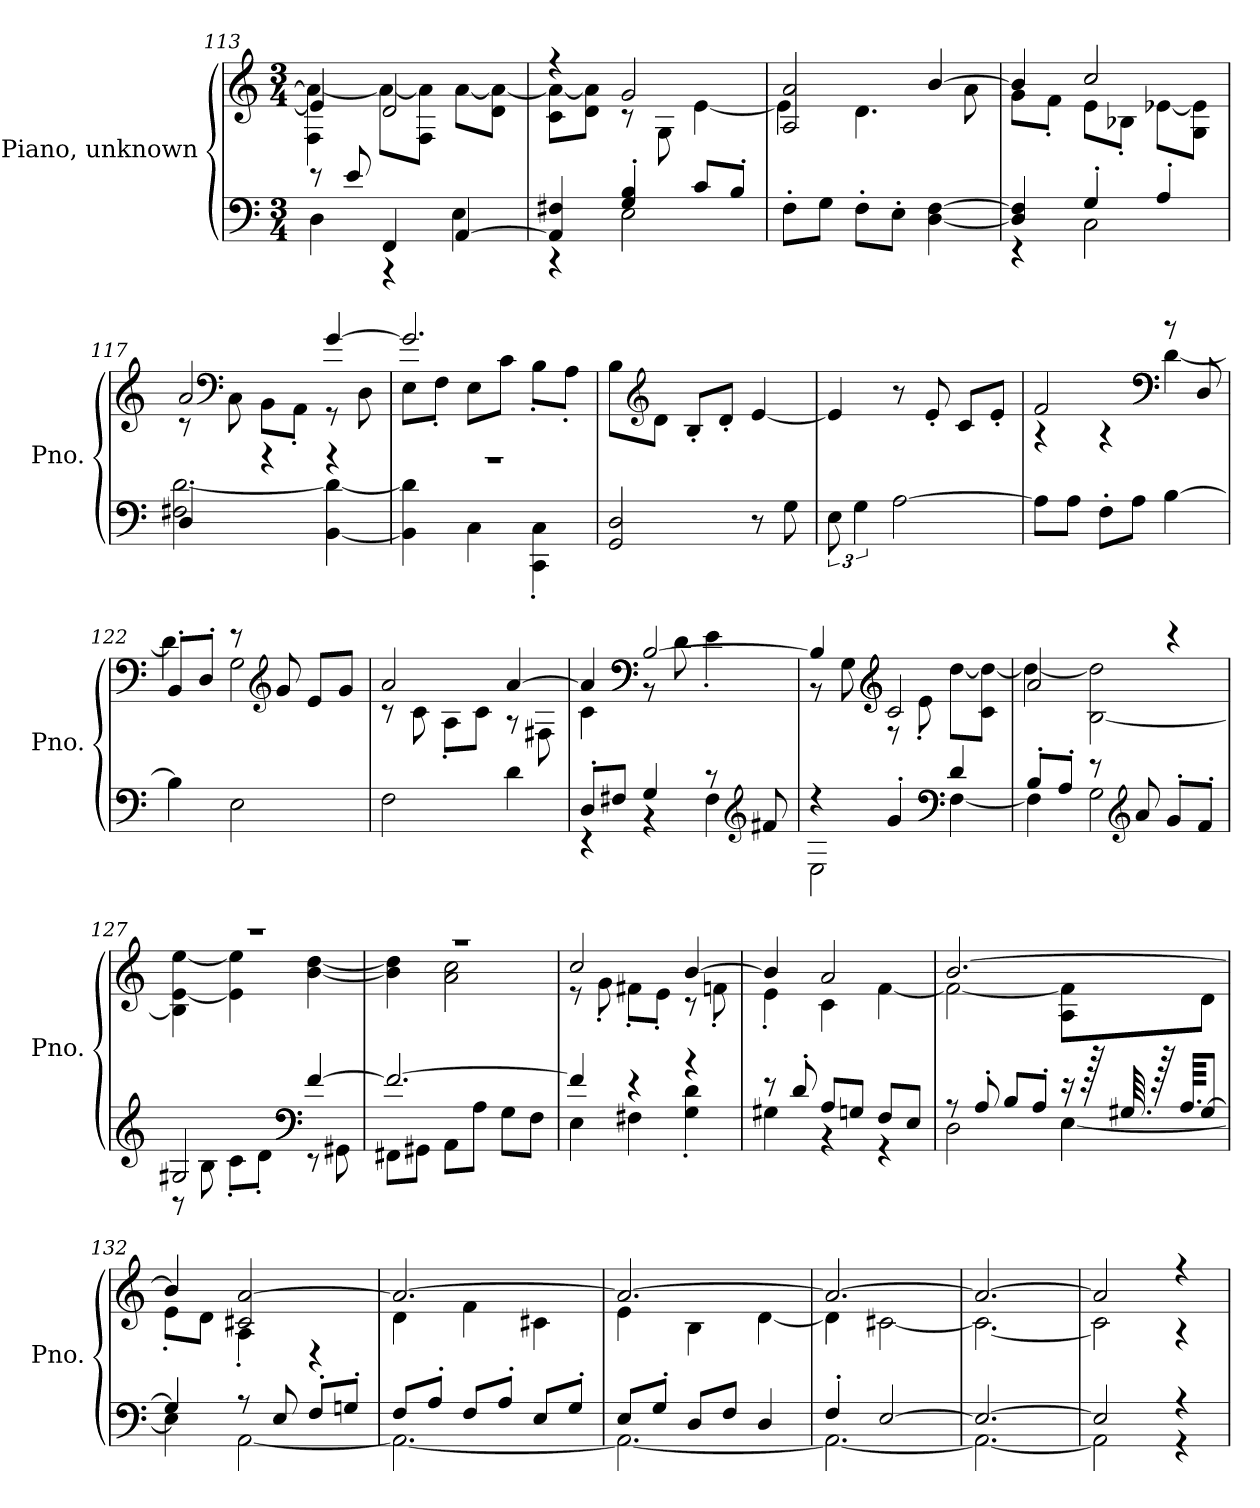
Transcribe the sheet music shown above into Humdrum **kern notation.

**kern	**kern
*part1	*part1
*staff2	*staff1
*I"Piano, unknown	*
*I'Pno.	*
*clefF4	*clefG2
*k[]	*k[]
*M3/4	*M3/4
=113	=113
*^	*^
8r	4D\	4e/]	4F\ 4a\_
8e/	.	.	.
4FF/	4r	2d/	8a\L_
.	.	.	8F\ 8a\]J
[4AA/	4E\	.	[8a\L
.	.	.	8d\ 8a\_J
!!LO:LB:g=z	!!
=114	=114	=114	=114
4AA/] 4F#X/	4r	4r	8c\ 8a\_L
.	.	.	8d\ 8a\]J
4G/' 4B/'	2E\	2g/	8r
.	.	.	8G\
8c/L	.	.	[4e\
8B'/J	.	.	.
*v	*v	*	*
=115	=115	=115
8F'\L	2A/ 2a/	4e\]
8G\J	.	.
8F'\L	.	4.d\
8E'\J	.	.
[4D\ [4F\	[4b/	.
.	.	8a\
=116	=116	=116
*^	*	*
4D/] 4F/]	4r	4b/]	8g\L
.	.	.	8f'\J
4G'/	2C\	2cc/	8e\L
.	.	.	8B-X'\J
4A'/	.	.	[8e-X\L
.	.	.	8G\ 8e-\]J
=117	=117	=117	=117
4D'/	2F#X\ [2d\	2a/	8r
*	*	*clefF4	*
.	.	.	8C\
4r	.	.	8BB\L
.	.	.	8AA'\J
4r	[4BB\ 4d\_	[4g/	8r
.	.	.	8D\
=118	=118	=118	=118
2.r	4BB\] 4d\]	2.g/]	8E\L
.	.	.	8F'\J
.	4C\	.	8E\L
.	.	.	8c\J
.	4CC\' 4C\'	.	8B'\L
.	.	.	8A'\J
*v	*v	*	*
*	*v	*v
!!LO:LB:g=z
=119	=119
2GG/ 2D/	8B\L
*	*clefG2
.	8d\J
.	8B'/L
.	8d'/J
8r	[4e/
8G\	.
=120	=120
12E\	4e/]
6G\	.
[2A\	8r
.	8e'/
.	8c/L
.	8e'/J
=121	=121
*	*^
8A\L]	2f/	4r
8A\J	.	.
8F'\L	.	4r
8A\J	.	.
*	*clefF4	*
[4B\	8r	[4d\
.	8D/	.
=122	=122	=122
4B\]	8BB'/L	4d\]
.	8D'/J	.
2E\	8r	2G\
*	*clefG2	*
.	8g/	.
.	8e/L	.
.	8g/J	.
=123	=123	=123
2F\	2a/	8r
.	.	8c\
.	.	8A'\L
.	.	8c\J
4d\	[4a/	8r
.	.	8F#X\
!!LO:LB:g=z	!!
=124	=124	=124
*^	*	*
8D'/L	4r	4a/]	4c\
8F#X/J	.	.	.
*	*	*clefF4	*
4G/	4r	[2B/	8r
.	.	.	8d\
8r	4F#\	.	4e'\
*clefG2	*	*	*
8f#X/	.	.	.
=125	=125	=125	=125
4r	2E\	4B/]	8r
.	.	.	8G\
*	*	*clefG2	*
4g'/	.	2c/	8r
.	.	.	8e'\
*clefF4	*	*	*
4d/	[4F\	.	[8dd\L
.	.	.	8c\ 8dd\_J
=126	=126	=126	=126
8B'/L	4F\]	2a/	4dd\_
8A'/J	.	.	.
8r	2G\	.	[2B\ 2dd\]
*clefG2	*	*	*
8a/	.	.	.
8g'/L	.	4r	.
8f'/J	.	.	.
=127	=127	=127	=127
2G#X/	8r	2.r	4B\] [4e\ [4ee\
.	8B\	.	.
.	8c'\L	.	4e\] 4ee\]
.	8d'\J	.	.
*clefF4	*	*	*
[4f/	8r	.	[4b\ [4dd\
.	8GG#X\	.	.
!!LO:PB:g=z	!!
=128	=128	=128	=128
2.f/_	8FF#X\L	2.r	4b\] 4dd\]
.	8GG#X\J	.	.
.	8AA\L	.	2a\ 2cc\
.	8A\J	.	.
.	8G\L	.	.
.	8F\J	.	.
=129	=129	=129	=129
4f/]	4E\	2cc/	8r
.	.	.	8g'\
4r	4F#X\	.	8f#X'\L
.	.	.	8e'\J
4r	4G\' 4d\'	[4b/	8r
.	.	.	8fn'\
=130	=130	=130	=130
8r	4G#X\	4b/]	4e'\
8d'/	.	.	.
8A/L	4r	2a/	4c\
8Gn/J	.	.	.
8F/L	4r	.	[4f\
8E/J	.	.	.
=131	=131	=131	=131
8r	2D\	[2.b/	2f\_
8A'/	.	.	.
8B/L	.	.	.
8A'/J	.	.	.
16r	[4E\	.	8A\ 8f\]L
128r	.	.	.
64.G#X/	.	.	.
128r	.	.	.
64.A/KKKL	.	.	.
[8G#/J	.	.	8d\J
!!LO:LB:g=z	!!
=132	=132	=132	=132
4G#/]	4E\]	4b/]	8e'\L
.	.	.	8d\J
8r	[2AA\	2c#X/ [2a/	4A'\
8E/	.	.	.
8F'/L	.	.	4r
8Gn'/J	.	.	.
=133	=133	=133	=133
8F/L	2.AA\_	2.a/_	4d\
8A'/J	.	.	.
8F/L	.	.	4f\
8A'/J	.	.	.
8E/L	.	.	4c#X\
8G'/J	.	.	.
=134	=134	=134	=134
8E/L	2.AA\_	2.a/_	4e\
8G'/J	.	.	.
8D/L	.	.	4B\
8F/J	.	.	.
4D/	.	.	[4d\
=135	=135	=135	=135
4F'/	2.AA\_	2.a/_	4d\]
[2E/	.	.	[2c#X\
=136	=136	=136	=136
2.E/_	2.AA\_	2.a/_	2.c#\_
=137	=137	=137	=137
2E/]	2AA\]	2a/]	2c#\]
4r	4r	4r	4r
*v	*v	*	*
*	*v	*v
=	=
*-	*-
